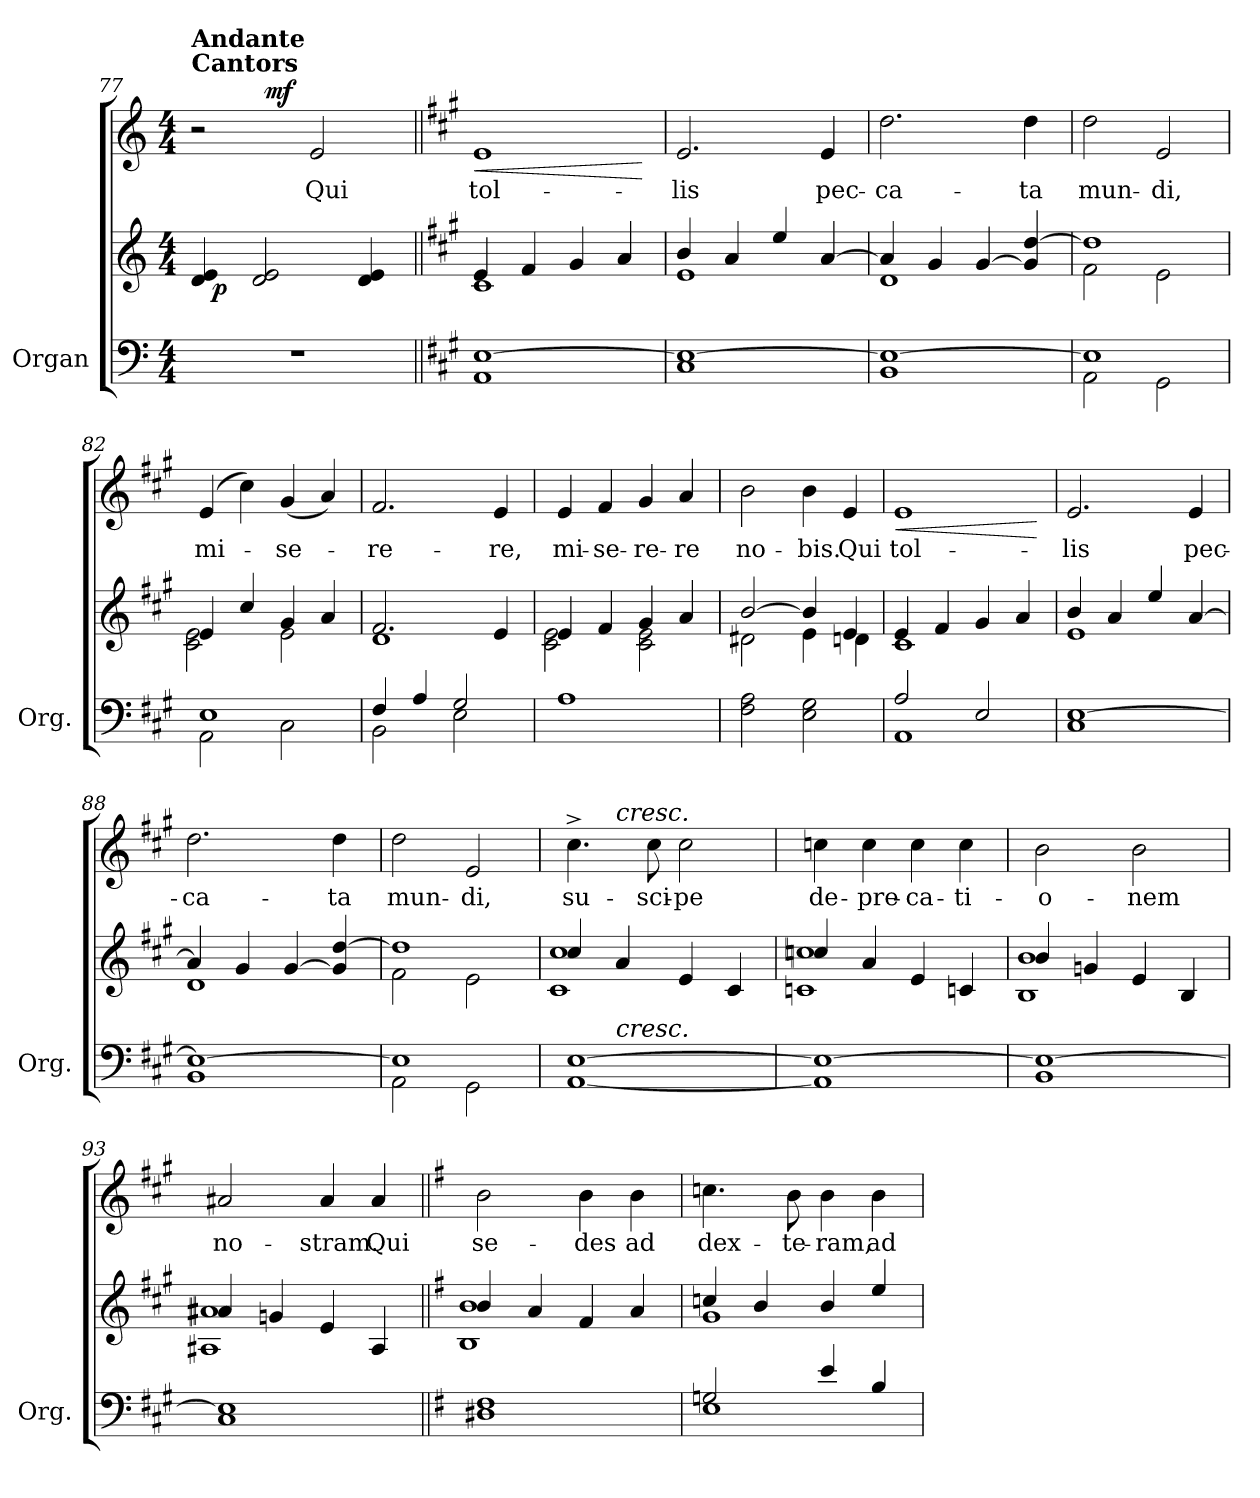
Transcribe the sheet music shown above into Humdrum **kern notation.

**kern	**kern	**dynam	**kern	**text	**dynam
*part2	*part2	*part2	*part1	*part1	*part1
*staff3	*staff2	*staff2/3	*staff1	*staff1	*staff1
*I"Organ	*	*	*	*	*
*I'Org.	*	*	*	*	*
*clefF4	*clefG2	*	*clefG2	*	*
*k[]	*k[]	*	*k[]	*	*
*C:	*C:	*	*C:	*	*
*M4/4	*M4/4	*	*M4/4	*	*
*MM120	*MM120	*	*MM120	*	*
=77	=77	=77	=77	=77	=77
*	*^	*	*^	*	*
!	!	!	!	!LO:TX:a:B:t=Cantors	!	!	!
!	!	!	!	!LO:TX:a:B:t=Andante	!	!	!
1r	4d/ 4e/	16ryy	.	2r	4ryy	.	.
!	!	!	!LO:DY:b	!	!	!	!
.	.	2...ryy	p	.	.	.	.
.	2d/ 2e/	.	.	.	32ryy	.	.
!	!	!	!	!	!	!	!LO:DY:b
.	.	.	.	.	2ryy	.	mf
.	.	.	.	2e/	.	Qui	.
.	4d/ 4e/	.	.	.	.	.	.
.	.	.	.	.	8..ryy	.	.
*	*	*	*	*v	*v	*	*
=78||	=78||	=78||	=78||	=78||	=78||	=78||
*k[f#c#g#]	*k[f#c#g#]	*	*	*k[f#c#g#]	*	*
*A:	*A:	*	*	*A:	*	*
*^	*	*	*	*^	*	*
!	!	!	!	!	!	!	!	!LO:HP:b
*	*	*	*	*	*v	*v	*	*
[>1E	1AA	4e/	1c#	.	1e	tol-	<
.	.	4f#/	.	.	.	.	.
.	.	4g#/	.	.	.	.	.
.	.	4a/	.	.	.	.	.
*v	*v	*	*	*	*	*	*
*	*v	*v	*	*	*	*
.	.	.	.	.	[
=79	=79	=79	=79	=79	=79
*^	*^	*	*	*	*
1E_	1C#	4b/	1e	.	2.e/	-lis	.
.	.	4a/	.	.	.	.	.
.	.	4ee/	.	.	.	.	.
.	.	[>4a/	.	.	4e/	pec-	.
=80	=80	=80	=80	=80	=80	=80	=80
1E_	1BB	4a/]	1d	.	2.dd\	-ca-	.
.	.	4g#/	.	.	.	.	.
.	.	[<4g#/	.	.	.	.	.
.	.	4g#/] [>4dd/	.	.	4dd\	-ta	.
=81	=81	=81	=81	=81	=81	=81	=81
1E]	2AA\	1dd]	2f#\	.	2dd\	mun-	.
.	2GG#\	.	2e\	.	2e/	-di,	.
!!LO:LB:g=z
=82	=82	=82	=82	=82	=82	=82	=82
1E	2AA\	4e/	2c#\ 2e\	.	(4e/	mi-	.
.	.	4cc#/	.	.	4cc#\)	.	.
.	2C#\	4g#/	2e\	.	(4g#/	-se-	.
.	.	4a/	.	.	4a/)	.	.
=83	=83	=83	=83	=83	=83	=83	=83
4F#/	2BB\	2.f#/	1d	.	2.f#/	-re-	.
4A/	.	.	.	.	.	.	.
2G#/	2E\	.	.	.	.	.	.
.	.	4e/	.	.	4e/	-re,	.
*v	*v	*	*	*	*	*	*
=84	=84	=84	=84	=84	=84	=84
1A	4e/	2c#\ 2e\	.	4e/	mi-	.
.	4f#/	.	.	4f#/	-se-	.
.	4g#/	2c#\ 2e\	.	4g#/	-re-	.
.	4a/	.	.	4a/	-re	.
=85	=85	=85	=85	=85	=85	=85
2F#\ 2A\	[>2b/	2d#X\	.	2b\	no-	.
2E\ 2G#\	4b/]	4e\	.	4b\	-bis.	.
.	4e/	4dn\	.	4e/	Qui	.
=86	=86	=86	=86	=86	=86	=86
*^	*	*	*	*	*	*
!	!	!	!	!	!	!	!LO:HP:b
2A/	1AA	4e/	1c#	.	1e	tol-	<
.	.	4f#/	.	.	.	.	.
2E/	.	4g#/	.	.	.	.	.
.	.	4a/	.	.	.	.	.
*v	*v	*	*	*	*	*	*
*	*v	*v	*	*	*	*
.	.	.	.	.	[
=87	=87	=87	=87	=87	=87
*^	*^	*	*	*	*
[>1E	1C#	4b/	1e	.	2.e/	-lis	.
.	.	4a/	.	.	.	.	.
.	.	4ee/	.	.	.	.	.
.	.	[>4a/	.	.	4e/	pec-	.
=88	=88	=88	=88	=88	=88	=88	=88
1E_	1BB	4a/]	1d	.	2.dd\	-ca-	.
.	.	4g#/	.	.	.	.	.
.	.	[<4g#/	.	.	.	.	.
.	.	4g#/] [>4dd/	.	.	4dd\	-ta	.
!!LO:LB:g=z
=89	=89	=89	=89	=89	=89	=89	=89
1E]	2AA\	1dd]	2f#\	.	2dd\	mun-	.
.	2GG#\	.	2e\	.	2e/	-di,	.
=90	=90	=90	=90	=90	=90	=90	=90
*	*^	*	*	*	*^	*	*
[>1E	[<1AA	4ryy	4cc#/	1c# 1cc#	.	4.cc#^>\	4ryy	su-	.
!	!	!	!	!	!	!	!LO:TX:a:i:t=cresc.	!	!
!	!	!LO:TX:a:i:t=cresc.	!	!	!	!	!	!	!
.	.	2.ryy	4a/	.	.	.	2.ryy	.	.
.	.	.	.	.	.	8cc#\	.	-sci-	.
.	.	.	4e/	.	.	2cc#\	.	-pe	.
.	.	.	4c#/	.	.	.	.	.	.
*	*v	*v	*	*	*	*v	*v	*	*
=91	=91	=91	=91	=91	=91	=91	=91
1E_	1AA]	4ccn/	1cn 1ccn	.	4ccn\	de-	.
.	.	4a/	.	.	4cc\	-pre-	.
.	.	4e/	.	.	4cc\	-ca-	.
.	.	4cn/	.	.	4cc\	-ti-	.
=92	=92	=92	=92	=92	=92	=92	=92
1E_	1BB	4b/	1B 1b	.	2b\	-o-	.
.	.	4gn/	.	.	.	.	.
.	.	4e/	.	.	2b\	-nem	.
.	.	4B/	.	.	.	.	.
=93	=93	=93	=93	=93	=93	=93	=93
1E]	1C#	4a#X/	1A#X 1a#X	.	2a#X/	no-	.
.	.	4gn/	.	.	.	.	.
.	.	4e/	.	.	4a#/	-stram.	.
.	.	4A#/	.	.	4a#/	Qui	.
=94||	=94||	=94||	=94||	=94||	=94||	=94||	=94||
*k[f#]	*	*k[f#]	*	*	*k[f#]	*	*
*G:	*	*G:	*	*	*G:	*	*
1F#	1D#X	4b/	1B 1b	.	2b\	se-	.
.	.	4a/	.	.	.	.	.
.	.	4f#/	.	.	4b\	-des	.
.	.	4a/	.	.	4b\	ad	.
!!LO:PB:g=z
=95	=95	=95	=95	=95	=95	=95	=95
2Gn/	1E	4ccn/	1g	.	4.ccn\	dex-	.
.	.	4b/	.	.	.	.	.
.	.	.	.	.	8b\	-te-	.
4e/	.	4b/	.	.	4b\	-ram,	.
4B/	.	4ee/	.	.	4b\	ad	.
*v	*v	*	*	*	*	*	*
*	*v	*v	*	*	*	*
=	=	=	=	=	=
*-	*-	*-	*-	*-	*-
